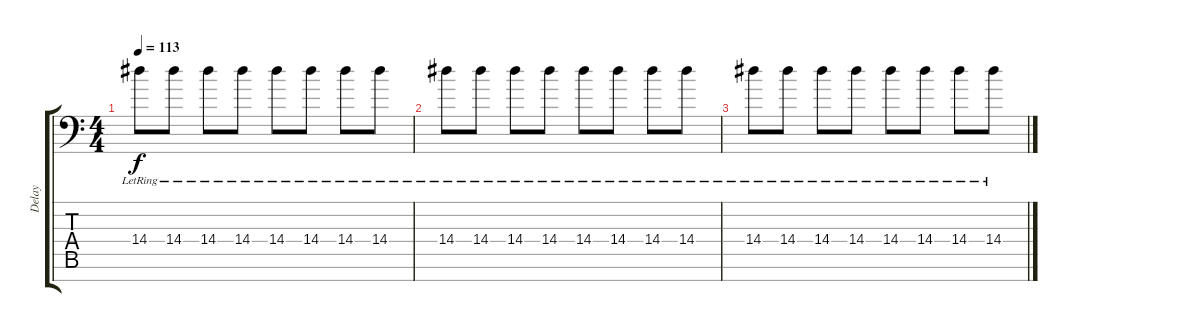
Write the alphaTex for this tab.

\track ("Delay" "Delay") {instrument electricguitarjazz}
\staff {score tabs}
\tuning (Eb4 Bb3 Gb3 Db3 Ab2 Eb2 Ab1) {hide}
\ts (4 4)
\tempo 113
\clef f4
\ks c
14.4{lr}.8{dy f volume 0} 14.4{lr}.8 14.4{lr}.8 14.4{lr}.8 14.4{lr}.8 14.4{lr}.8 14.4{lr}.8 14.4{lr}.8 |
14.4{lr}.8 14.4{lr}.8 14.4{lr}.8 14.4{lr}.8 14.4{lr}.8 14.4{lr}.8 14.4{lr}.8 14.4{lr}.8 |
14.4{lr}.8 14.4{lr}.8 14.4{lr}.8 14.4{lr}.8 14.4{lr}.8 14.4{lr}.8 14.4{lr}.8 14.4{lr}.8
